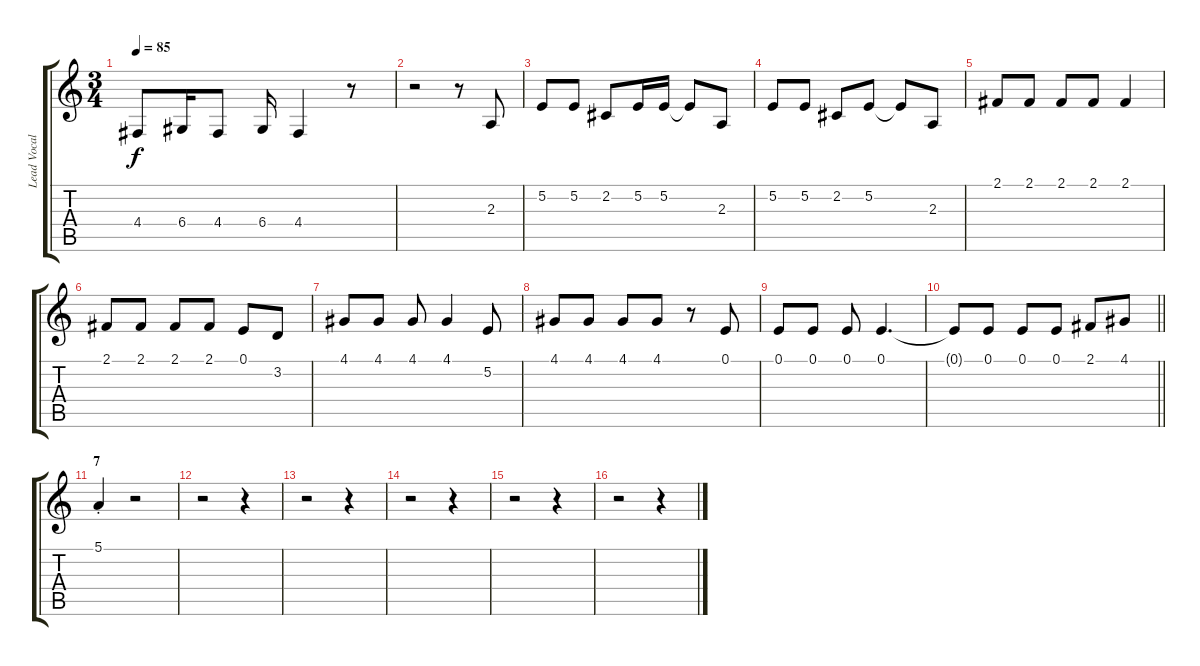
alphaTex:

\track ("Lead Vocal" "Lead Vocal") {instrument lead1square}
\staff {score tabs}
\tuning (E4 B3 G3 D3 A2 E2) {hide}
\ts (3 4)
\tempo 85
\clef g2
\ks c
4.4.8{dy f} 6.4.16 4.4.8 6.4.16 4.4.4 r.8 |
r.2 r.8 2.3.8 |
5.2.8 5.2.8 2.2.8 5.2.16 5.2.16 5.2{t}.8 2.3.8 |
5.2.8 5.2.8 2.2.8 5.2.8 5.2{t}.8 2.3.8 |
2.1.8 2.1.8 2.1.8 2.1.8 2.1.4 |
2.1.8 2.1.8 2.1.8 2.1.8 0.1.8 3.2.8 |
4.1.8 4.1.8 4.1.8 4.1.4 5.2.8 |
4.1.8 4.1.8 4.1.8 4.1.8 r.8 0.1.8 |
0.1.8 0.1.8 0.1.8 0.1.4{d} |
\barLineRight lightlight
0.1{t}.8 0.1.8 0.1.8 0.1.8 2.1.8 4.1.8 |
\section ("" "7")
5.1{st}.4 r.2 |
r.2 r.4 |
r.2 r.4 |
r.2 r.4 |
r.2 r.4 |
r.2 r.4
